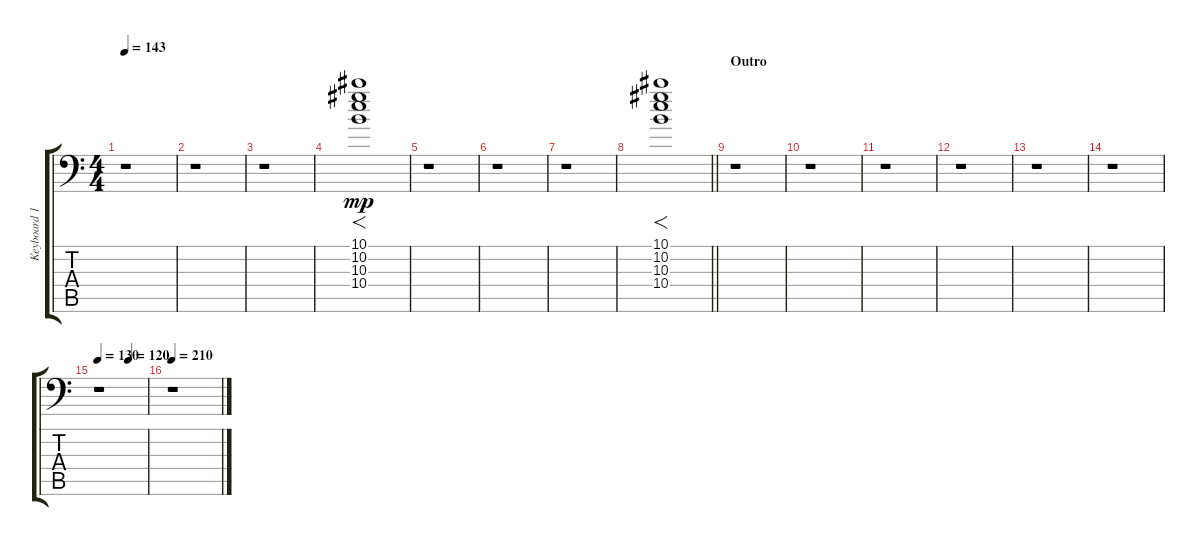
\track ("Keyboard 1 " "Keyboard 1") {instrument distortionguitar}
\staff {score tabs}
\tuning (Eb4 Bb3 Gb3 Db3 Ab2 Eb1) {hide}
\ts (4 4)
\tempo 143
\clef f4
\ks c
r.1{dy mp} |
r.1 |
r.1 |
(10.1 10.2 10.3 10.4).1{f volume 13 instrument reversecymbal} |
r.1 |
r.1 |
r.1 |
\barLineRight lightlight
(10.1 10.2 10.3 10.4).1{f volume 13 instrument reversecymbal} |
\section ("" "Outro")
r.1 |
r.1 |
r.1 |
r.1 |
r.1 |
r.1 |
\tempo 130
\tempo (120 0.625)
r.1 |
\tempo 210
r.1
